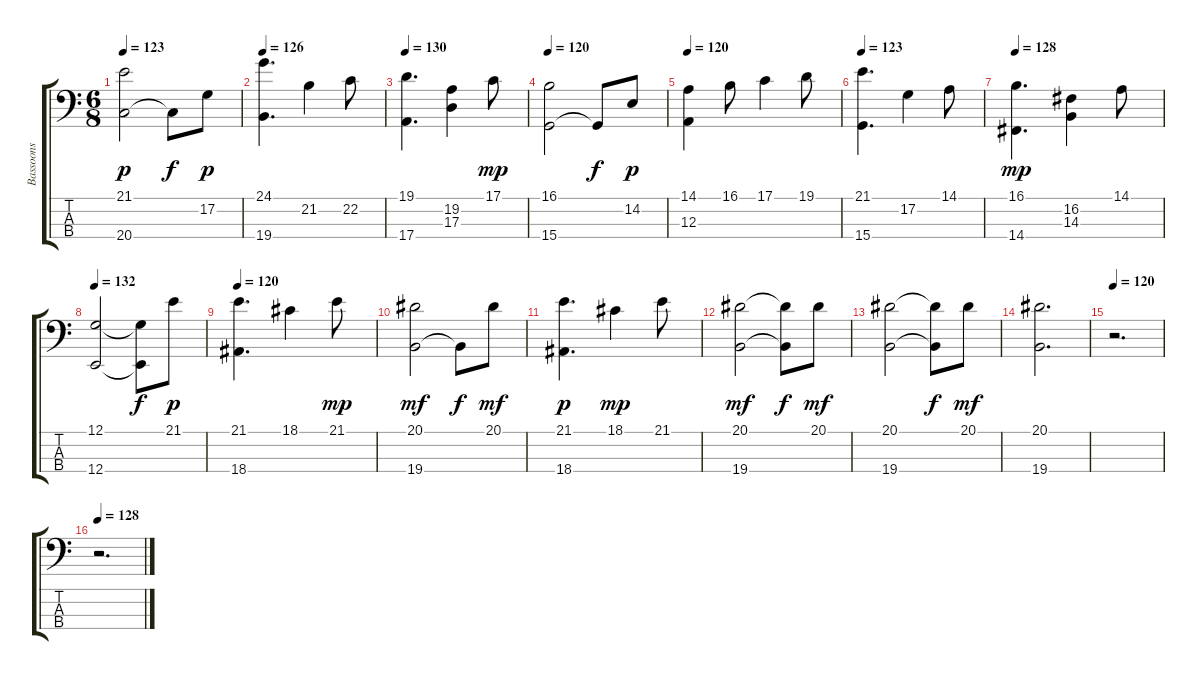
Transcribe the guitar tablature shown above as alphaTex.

\track ("Bassoons" "Bassoons") {instrument bassoon}
\staff {score tabs}
\tuning (G2 D2 A1 E1) {hide}
\ts (6 8)
\tempo 123
\clef f4
\ks c
(21.1 20.4).2{dy p} 20.4{t}.8{dy f} 17.2.8{dy p} |
\tempo 126
(24.1 19.4).4{d} 21.2.4 22.2.8 |
\tempo 130
(19.1 17.4).4{d} (19.2 17.3).4 17.1.8{dy mp} |
\tempo 120
(16.1 15.4).2 15.4{t}.8{dy f} 14.2.8{dy p} |
\tempo 120
(14.1 12.3).4 16.1.8 17.1.4 19.1.8 |
\tempo 123
(21.1 15.4).4{d} 17.2.4 14.1.8 |
\tempo 128
(16.1 14.4).4{d dy mp} (16.2 14.3).4 14.1.8 |
\tempo 132
(12.1 12.4).2 (12.1{t} 12.4{t}).8{dy f} 21.1.8{dy p} |
\tempo 120
(21.1 18.4).4{d} 18.1.4 21.1.8{dy mp} |
(20.1 19.4).2{dy mf} 19.4{t}.8{dy f} 20.1.8{dy mf} |
(21.1 18.4).4{d dy p} 18.1.4{dy mp} 21.1.8 |
(20.1 19.4).2{dy mf} (20.1{t} 19.4{t}).8{dy f} 20.1.8{dy mf} |
(20.1 19.4).2 (20.1{t} 19.4{t}).8{dy f} 20.1.8{dy mf} |
(20.1 19.4).2{d} |
\tempo 120
r.2{d} |
\tempo 128
r.2{d}
